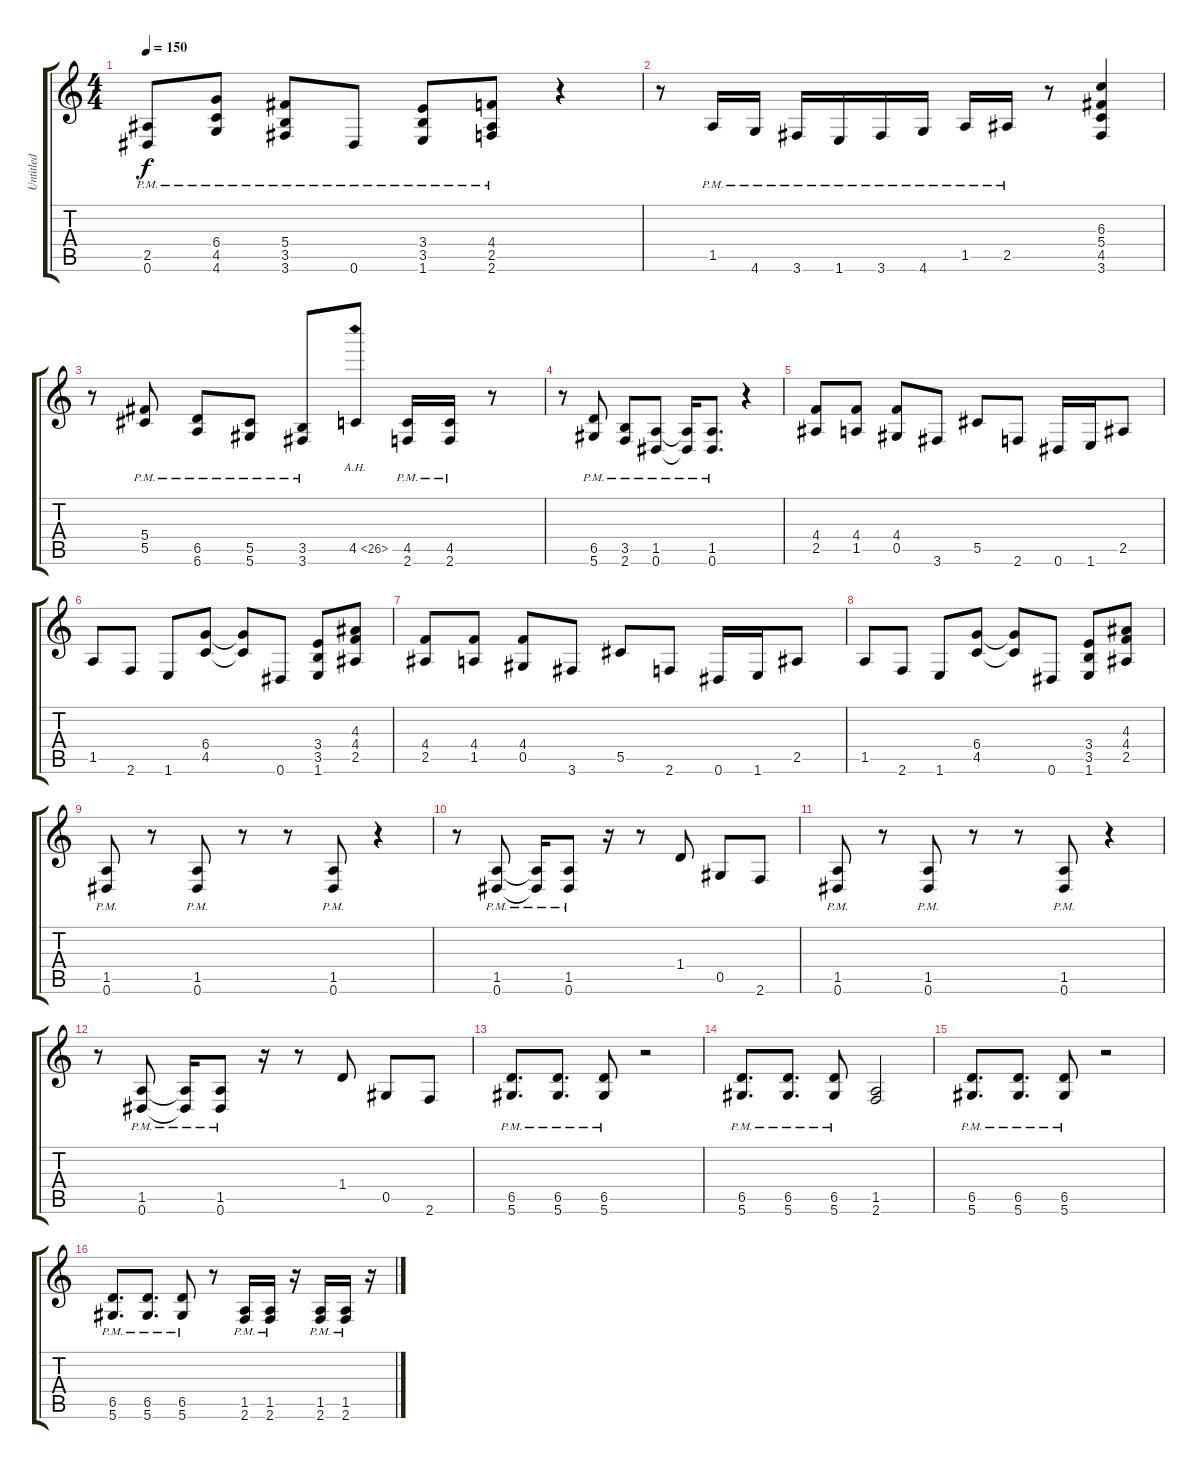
\track ("Untitled" "Untitled") {instrument distortionguitar}
\staff {score tabs}
\tuning (Eb4 Bb3 Gb3 Db3 Ab2 Eb2) {hide}
\ts (4 4)
\tempo 150
\clef g2
\ks c
(2.5{pm} 0.6{pm}).8{dy f} (6.4{pm} 4.5{pm} 4.6{pm}).8 (5.4{pm} 3.5{pm} 3.6{pm}).8 0.6{pm}.8 (3.4{pm} 3.5{pm} 1.6{pm}).8 (4.4{pm} 2.5{pm} 2.6{pm}).8 r.4 |
r.8 1.5{pm}.16 4.6{pm}.16 3.6{pm}.16 1.6{pm}.16 3.6{pm}.16 4.6{pm}.16 1.5{pm}.16 2.5{pm}.16 r.8 (6.3 5.4 4.5 3.6).4 |
r.8 (5.4{pm} 5.5{pm}).8 (6.5{pm} 6.6{pm}).8 (5.5{pm} 5.6{pm}).8 (3.5{pm} 3.6{pm}).8 4.5{ah 22}.8 (4.5{pm} 2.6{pm}).16 (4.5{pm} 2.6{pm}).16 r.8 |
r.8 (6.5{pm} 5.6{pm}).8 (3.5{pm} 2.6{pm}).8 (1.5{pm} 0.6{pm}).8 (1.5{pm t} 0.6{pm t}).16 (1.5{pm} 0.6{pm}).8{d} r.4 |
(4.4 2.5).8 (4.4 1.5).8 (4.4 0.5).8 3.6.8 5.5.8 2.6.8 0.6.16 1.6.16 2.5.8 |
1.5.8 2.6.8 1.6.8 (6.4 4.5).8 (6.4{t} 4.5{t}).8 0.6.8 (3.4 3.5 1.6).8 (4.3 4.4 2.5).8 |
(4.4 2.5).8 (4.4 1.5).8 (4.4 0.5).8 3.6.8 5.5.8 2.6.8 0.6.16 1.6.16 2.5.8 |
1.5.8 2.6.8 1.6.8 (6.4 4.5).8 (6.4{t} 4.5{t}).8 0.6.8 (3.4 3.5 1.6).8 (4.3 4.4 2.5).8 |
(1.5{pm} 0.6{pm}).8 r.8 (1.5{pm} 0.6{pm}).8 r.8 r.8 (1.5{pm} 0.6{pm}).8 r.4 |
r.8 (1.5{pm} 0.6{pm}).8 (1.5{pm t} 0.6{pm t}).16 (1.5{pm} 0.6{pm}).8 r.16 r.8 1.4.8 0.5.8 2.6.8 |
(1.5{pm} 0.6{pm}).8 r.8 (1.5{pm} 0.6{pm}).8 r.8 r.8 (1.5{pm} 0.6{pm}).8 r.4 |
r.8 (1.5{pm} 0.6{pm}).8 (1.5{pm t} 0.6{pm t}).16 (1.5{pm} 0.6{pm}).8 r.16 r.8 1.4.8 0.5.8 2.6.8 |
(6.5{pm} 5.6{pm}).8{d} (6.5{pm} 5.6{pm}).8{d} (6.5{pm} 5.6{pm}).8 r.2 |
(6.5{pm} 5.6{pm}).8{d} (6.5{pm} 5.6{pm}).8{d} (6.5{pm} 5.6{pm}).8 (1.5 2.6).2 |
(6.5{pm} 5.6{pm}).8{d} (6.5{pm} 5.6{pm}).8{d} (6.5{pm} 5.6{pm}).8 r.2 |
(6.5{pm} 5.6{pm}).8{d} (6.5{pm} 5.6{pm}).8{d} (6.5{pm} 5.6{pm}).8 r.8 (1.5{pm} 2.6{pm}).16 (1.5{pm} 2.6{pm}).16 r.16 (1.5{pm} 2.6{pm}).16 (1.5{pm} 2.6{pm}).16 r.16
